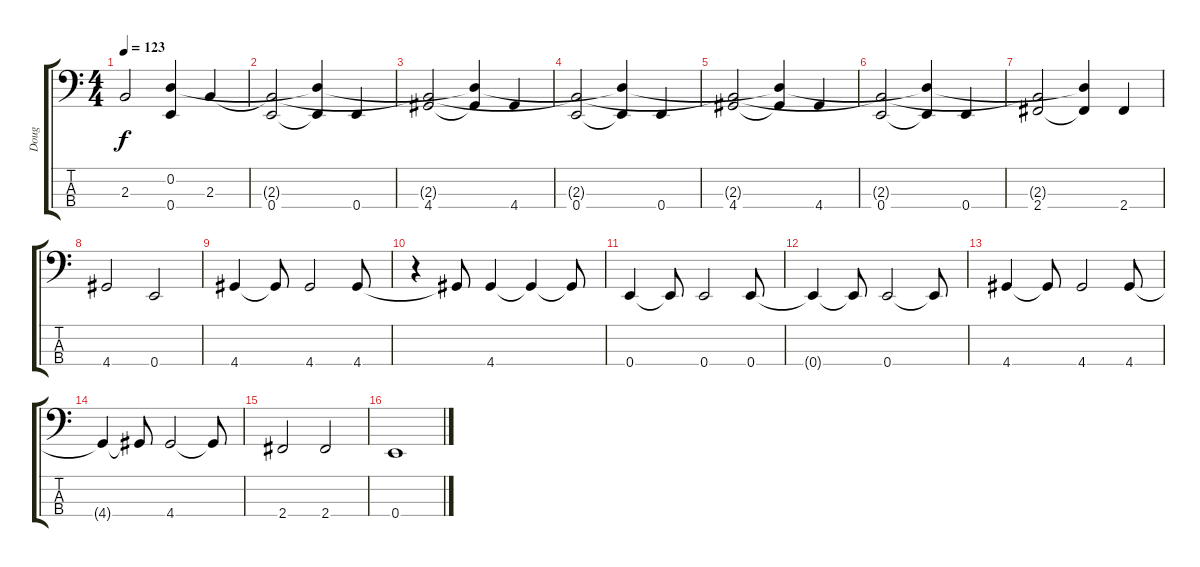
\track ("Doug" "Doug") {instrument synthbass2}
\staff {score tabs}
\tuning (G2 D2 A1 E1) {hide}
\ts (4 4)
\tempo 123
\clef f4
\ks c
2.3.2{dy f} (0.2{t} 0.4{t}).4 2.3.4 |
(2.3{t} 0.4).2 (0.2{t} 0.4{t}).4 0.4.4 |
(2.3{t} 4.4).2 (0.2{t} 4.4{t}).4 4.4.4 |
(2.3{t} 0.4).2 (0.2{t} 0.4{t}).4 0.4.4 |
(2.3{t} 4.4).2 (0.2{t} 4.4{t}).4 4.4.4 |
(2.3{t} 0.4).2 (0.2{t} 0.4{t}).4 0.4.4 |
(2.3{t} 2.4).2 (0.2{t} 2.4{t}).4 2.4.4 |
4.4.2 0.4.2 |
4.4.4 4.4{t}.8 4.4.2 4.4.8 |
r.4 4.4{t}.8 4.4.4 4.4{t}.4 4.4{t}.8 |
0.4.4 0.4{t}.8 0.4.2 0.4.8 |
0.4{t}.4 0.4{t}.8 0.4.2 0.4{t}.8 |
4.4.4 4.4{t}.8 4.4.2 4.4.8 |
4.4{t}.4 4.4{t}.8 4.4.2 4.4{t}.8 |
2.4.2 2.4.2 |
0.4.1
